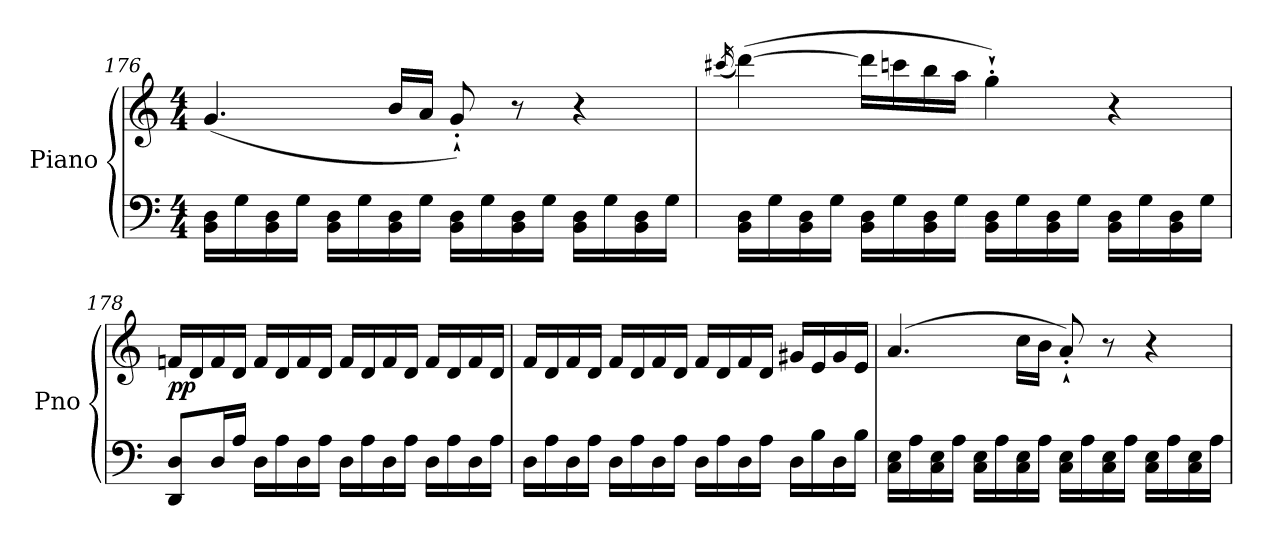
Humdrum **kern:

**kern	**kern	**dynam
*part1	*part1	*part1
*staff2	*staff1	*staff1/2
*I"Piano	*	*
*I'Pno	*	*
!!LO:LB:g=z
*clefF4	*clefG2	*
*k[]	*k[]	*
*M4/4	*M4/4	*
=176	=176	=176
16BB\ 16D\LL	(4.g/	.
16G\	.	.
16BB\ 16D\	.	.
16G\JJ	.	.
16BB\ 16D\LL	.	.
16G\	.	.
16BB\ 16D\	16b/LL	.
16G\JJ	16a/JJ	.
16BB\ 16D\LL	8g'`/)	.
16G\	.	.
16BB\ 16D\	8r	.
16G\JJ	.	.
16BB\ 16D\LL	4r	.
16G\	.	.
16BB\ 16D\	.	.
16G\JJ	.	.
=177	=177	=177
.	(16qccc#X/	.
16BB\ 16D\LL	([4ddd\)	.
16G\	.	.
16BB\ 16D\	.	.
16G\JJ	.	.
16BB\ 16D\LL	16ddd\LL]	.
16G\	16cccn\	.
16BB\ 16D\	16bb\	.
16G\JJ	16aa\JJ	.
16BB\ 16D\LL	4gg'`\)	.
16G\	.	.
16BB\ 16D\	.	.
16G\JJ	.	.
16BB\ 16D\LL	4r	.
16G\	.	.
16BB\ 16D\	.	.
16G\JJ	.	.
=178	=178	=178
!	!	!LO:DY:b
8DD/ 8D/L	16fn/LL	pp
.	16d/	.
16D/L	16f/	.
16A/JJ	16d/JJ	.
16D\LL	16f/LL	.
16A\	16d/	.
16D\	16f/	.
16A\JJ	16d/JJ	.
16D\LL	16f/LL	.
16A\	16d/	.
16D\	16f/	.
16A\JJ	16d/JJ	.
16D\LL	16f/LL	.
16A\	16d/	.
16D\	16f/	.
16A\JJ	16d/JJ	.
!!LO:PB:g=z
=179	=179	=179
16D\LL	16f/LL	.
16A\	16d/	.
16D\	16f/	.
16A\JJ	16d/JJ	.
16D\LL	16f/LL	.
16A\	16d/	.
16D\	16f/	.
16A\JJ	16d/JJ	.
16D\LL	16f/LL	.
16A\	16d/	.
16D\	16f/	.
16A\JJ	16d/JJ	.
16D\LL	16g#X/LL	.
16B\	16e/	.
16D\	16g#/	.
16B\JJ	16e/JJ	.
=180	=180	=180
16C\ 16E\LL	(4.a/	.
16A\	.	.
16C\ 16E\	.	.
16A\JJ	.	.
16C\ 16E\LL	.	.
16A\	.	.
16C\ 16E\	16cc\LL	.
16A\JJ	16b\JJ	.
16C\ 16E\LL	8a'`/)	.
16A\	.	.
16C\ 16E\	8r	.
16A\JJ	.	.
16C\ 16E\LL	4r	.
16A\	.	.
16C\ 16E\	.	.
16A\JJ	.	.
=	=	=
*-	*-	*-
